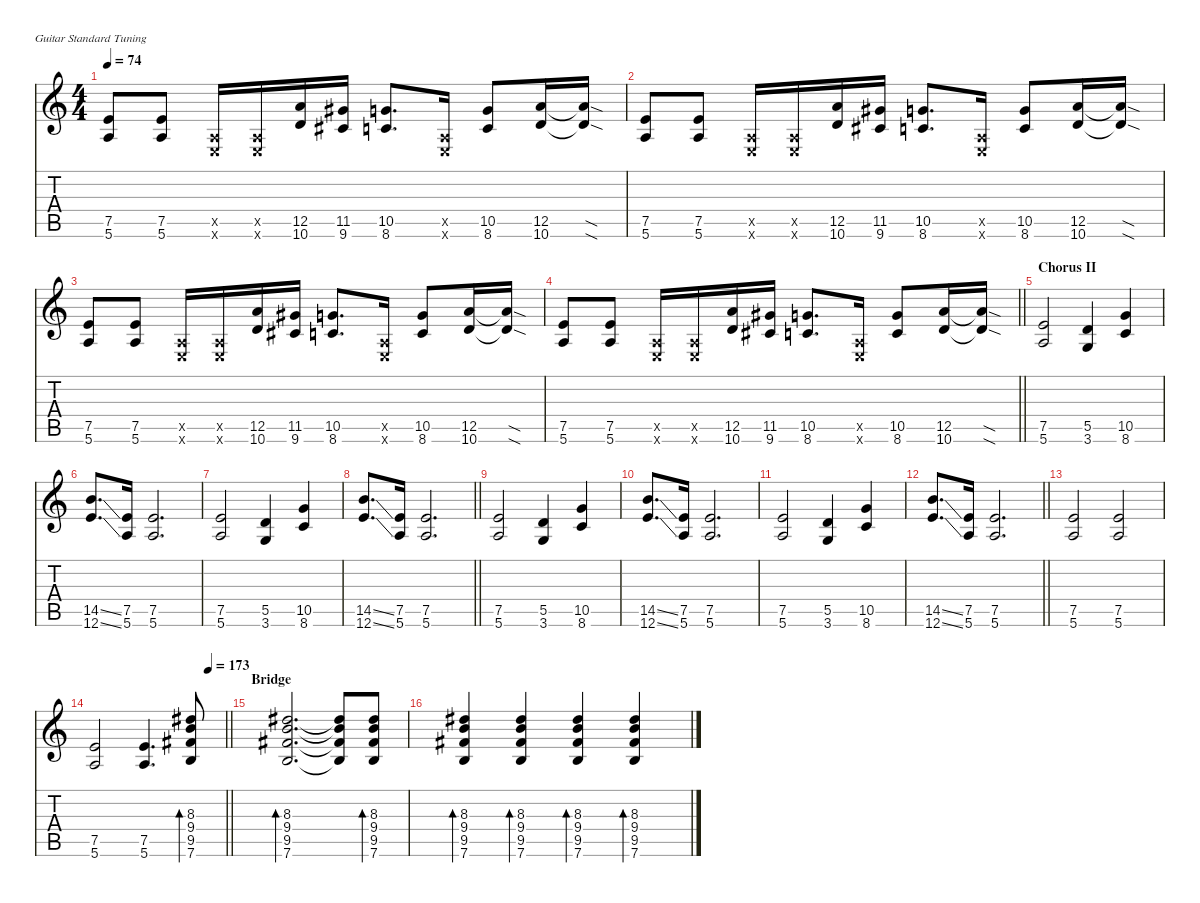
\defaultSystemsLayout 4
\hideDynamics
\bracketExtendMode nobrackets
\singleTrackTrackNamePolicy hidden
\multiTrackTrackNamePolicy hidden
\firstSystemTrackNameMode fullname
\firstSystemTrackNameOrientation horizontal
\otherSystemsTrackNameOrientation horizontal
\track ("Tony Iommi I" "dist.guit.") {instrument distortionguitar}
\staff {score tabs}
\tuning (E4 B3 G3 D3 A2 E2)
\ts (4 4)
\tempo 74
\clef g2
\ks c
(7.5 5.6).8{dy f beam Up} (7.5 5.6).8{beam Up} (0.5{x} 0.6{x}).16{beam Up} (0.5{x} 0.6{x}).16{beam Up} (12.5 10.6).16{beam Up} (11.5{acc #} 9.6{acc #}).16{beam Up} (10.5 8.6).8{d beam Up} (0.5{x} 0.6{x}).16{beam Up} (10.5 8.6).8{beam Up} (12.5 10.6).16{beam Up} (12.5{sod t} 10.6{sod t}).16{beam Up} |
(7.5 5.6).8{beam Up} (7.5 5.6).8{beam Up} (0.5{x} 0.6{x}).16{beam Up} (0.5{x} 0.6{x}).16{beam Up} (12.5 10.6).16{beam Up} (11.5{acc #} 9.6{acc #}).16{beam Up} (10.5 8.6).8{d beam Up} (0.5{x} 0.6{x}).16{beam Up} (10.5 8.6).8{beam Up} (12.5 10.6).16{beam Up} (12.5{sod t} 10.6{sod t}).16{beam Up} |
(7.5 5.6).8{beam Up} (7.5 5.6).8{beam Up} (0.5{x} 0.6{x}).16{beam Up} (0.5{x} 0.6{x}).16{beam Up} (12.5 10.6).16{beam Up} (11.5{acc #} 9.6{acc #}).16{beam Up} (10.5 8.6).8{d beam Up} (0.5{x} 0.6{x}).16{beam Up} (10.5 8.6).8{beam Up} (12.5 10.6).16{beam Up} (12.5{sod t} 10.6{sod t}).16{beam Up} |
\barLineRight lightlight
(7.5 5.6).8{beam Up} (7.5 5.6).8{beam Up} (0.5{x} 0.6{x}).16{beam Up} (0.5{x} 0.6{x}).16{beam Up} (12.5 10.6).16{beam Up} (11.5{acc #} 9.6{acc #}).16{beam Up} (10.5 8.6).8{d beam Up} (0.5{x} 0.6{x}).16{beam Up} (10.5 8.6).8{beam Up} (12.5 10.6).16{beam Up} (12.5{sod t} 10.6{sod t}).16{beam Up} |
\section ("" "Chorus II")
(7.5 5.6).2{beam Up} (5.5 3.6).4{beam Up} (10.5 8.6).4{beam Up} |
(14.5{ss} 12.6{ss}).8{d beam Up} (7.5 5.6).16{beam Up} (7.5 5.6).2{d beam Up} |
(7.5 5.6).2{beam Up} (5.5 3.6).4{beam Up} (10.5 8.6).4{beam Up} |
\barLineRight lightlight
(14.5{ss} 12.6{ss}).8{d beam Up} (7.5 5.6).16{beam Up} (7.5 5.6).2{d beam Up} |
(7.5 5.6).2{beam Up} (5.5 3.6).4{beam Up} (10.5 8.6).4{beam Up} |
(14.5{ss} 12.6{ss}).8{d beam Up} (7.5 5.6).16{beam Up} (7.5 5.6).2{d beam Up} |
(7.5 5.6).2{beam Up} (5.5 3.6).4{beam Up} (10.5 8.6).4{beam Up} |
\barLineRight lightlight
(14.5{ss} 12.6{ss}).8{d beam Up} (7.5 5.6).16{beam Up} (7.5 5.6).2{d beam Up} |
(7.5 5.6).2{beam Up} (7.5 5.6).2{beam Up} |
\tempo (173 0.875)
\barLineRight lightlight
(7.5 5.6).2{beam Up} (7.5 5.6).4{d beam Up} (8.3{acc #} 9.4 9.5{acc #} 7.6).8{bd 60 beam Up} |
\section ("" "Bridge")
(8.3{acc #} 9.4 9.5{acc #} 7.6).2{d bd 60 beam Up} (8.3{t acc #} 9.4{t} 9.5{t acc #} 7.6{t}).8{beam Up} (8.3{acc #} 9.4 9.5{acc #} 7.6).8{bd 60 beam Up} |
(8.3{acc #} 9.4 9.5{acc #} 7.6).4{bd 60 beam Up} (8.3{acc #} 9.4 9.5{acc #} 7.6).4{bd 60 beam Up} (8.3{acc #} 9.4 9.5{acc #} 7.6).4{bd 60 beam Up} (8.3{acc #} 9.4 9.5{acc #} 7.6).4{bd 60 beam Up}
